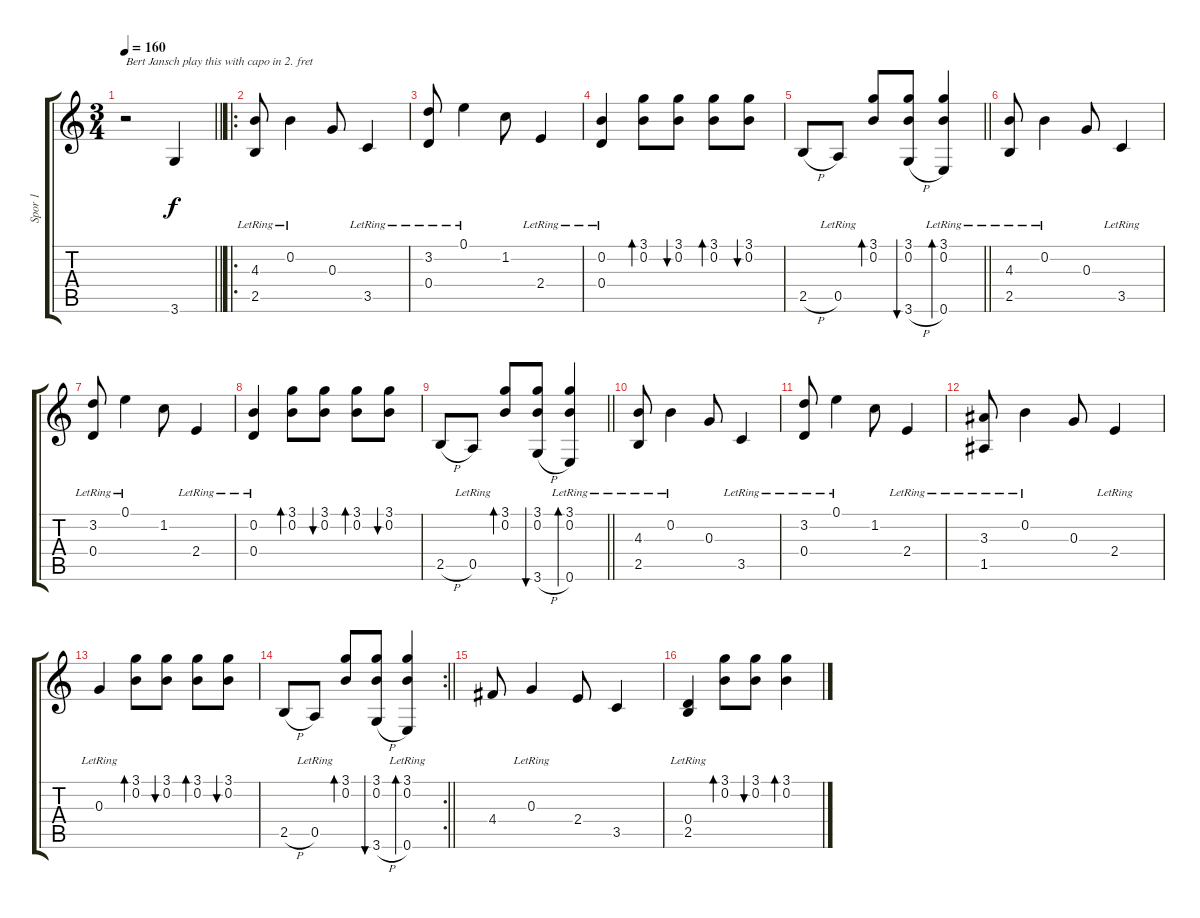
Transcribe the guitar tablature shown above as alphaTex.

\track ("Spor 1" "Spor 1") {instrument acousticguitarsteel}
\staff {score tabs}
\tuning (E4 B3 G3 D3 A2 E2) {hide}
\ts (3 4)
\tempo 160
\clef g2
\barLineRight lightlight
\ks c
r.2{txt "Bert Jansch play this with capo in 2. fret" dy f instrument acousticguitarsteel} 3.6.4 |
\ro
(4.3 2.5{lr}).8 0.2{lr}.4 0.3.8 3.5{lr}.4 |
(3.2 0.4{lr}).8 0.1{lr}.4 1.2.8 2.4{lr}.4 |
(0.2 0.4{lr}).4 (3.1 0.2).8{bd 240} (3.1 0.2).8{bu 240} (3.1 0.2).8{bd 240} (3.1 0.2).8{bu 240} |
\barLineRight lightlight
2.5{h}.8 0.5{lr}.8 (3.1 0.2).8{bd 240} (3.1 0.2 3.6{h}).8{bu 240} (3.1 0.2 0.6{lr}).4{bd 240} |
(4.3 2.5{lr}).8 0.2{lr}.4 0.3.8 3.5{lr}.4 |
(3.2 0.4{lr}).8 0.1{lr}.4 1.2.8 2.4{lr}.4 |
(0.2 0.4{lr}).4 (3.1 0.2).8{bd 240} (3.1 0.2).8{bu 240} (3.1 0.2).8{bd 240} (3.1 0.2).8{bu 240} |
\barLineRight lightlight
2.5{h}.8 0.5{lr}.8 (3.1 0.2).8{bd 240} (3.1 0.2 3.6{h}).8{bu 240} (3.1 0.2 0.6{lr}).4{bd 240} |
(4.3 2.5{lr}).8 0.2{lr}.4 0.3.8 3.5{lr}.4 |
(3.2 0.4{lr}).8 0.1{lr}.4 1.2.8 2.4{lr}.4 |
(3.3 1.5{lr}).8 0.2{lr}.4 0.3.8 2.4{lr}.4 |
0.3{lr}.4 (3.1 0.2).8{bd 240} (3.1 0.2).8{bu 240} (3.1 0.2).8{bd 240} (3.1 0.2).8{bu 240} |
\rc 2
\barLineRight lightlight
2.5{h}.8 0.5{lr}.8 (3.1 0.2).8{bd 240} (3.1 0.2 3.6{h}).8{bu 240} (3.1 0.2 0.6{lr}).4{bd 240} |
4.4.8 0.3{lr}.4 2.4.8 3.5.4 |
(0.4 2.5{lr}).4 (3.1 0.2).8{bd 240} (3.1 0.2).8{bu 240} (3.1 0.2).4{bd 240}
